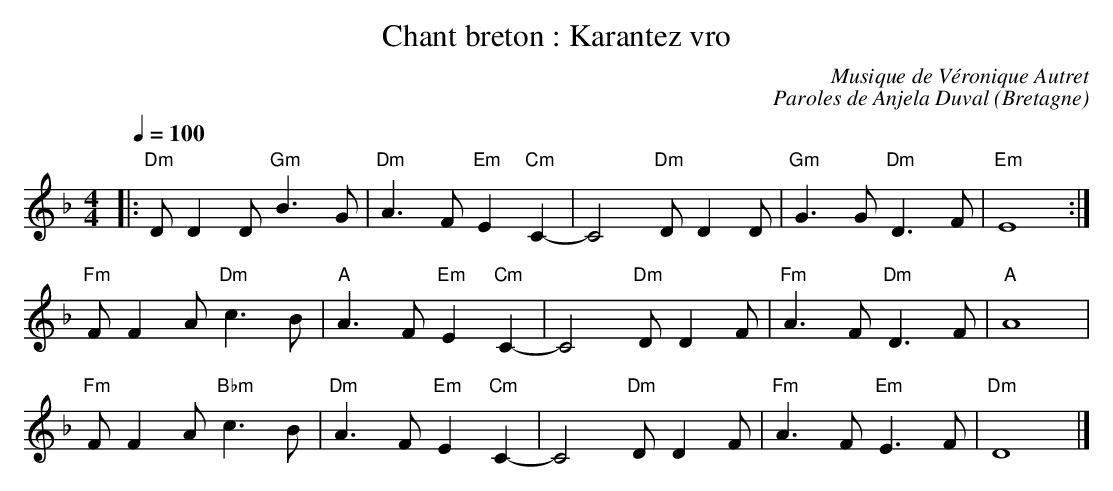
X:1
T:Chant breton : Karantez vro
C:Musique de Véronique Autret
C:Paroles de Anjela Duval
O:Bretagne
M:4/4
L:1/8
Q:1/4=100
K:Dm
|: "Dm"D D2 D "Gm"B3 G | "Dm"A3 F "Em"E2 "Cm"C2- | C4 "Dm"D D2 D | "Gm"G3 G "Dm"D3 F | "Em"E8 :|
"Fm"F F2 A "Dm"c3 B | "A"A3 F "Em"E2 "Cm"C2- | C4 "Dm"D D2 F | "Fm"A3 F "Dm"D3 F | "A"A8 |
"Fm"F F2 A "Bbm"c3 B | "Dm"A3 F "Em"E2 "Cm"C2- | C4 "Dm"D D2 F | "Fm"A3 F "Em"E3 F | "Dm"D8 |]
